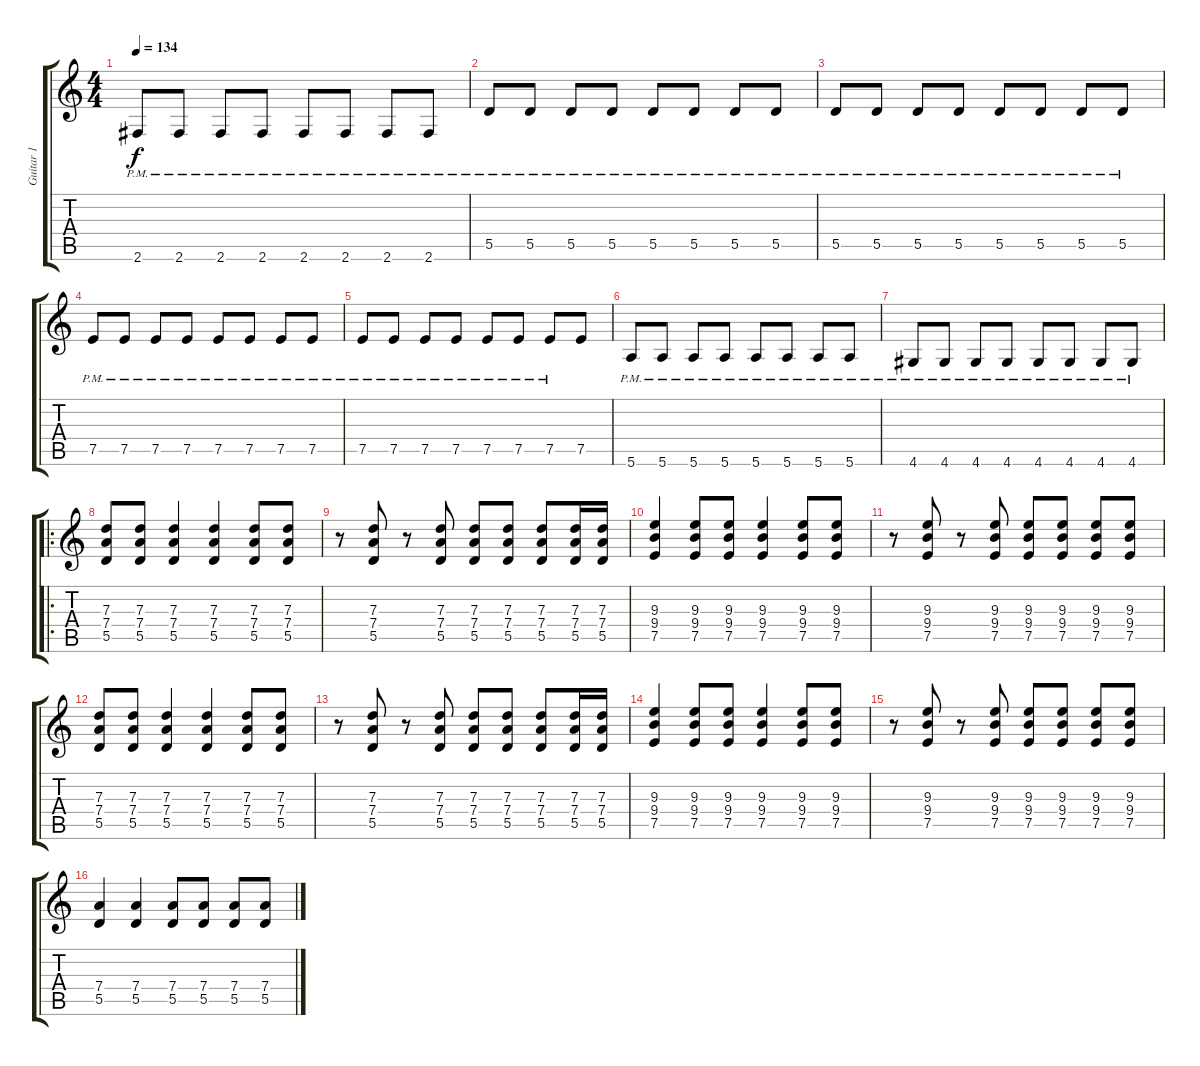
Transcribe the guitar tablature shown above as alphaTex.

\track ("Guitar 1" "Guitar 1") {instrument distortionguitar}
\staff {score tabs}
\tuning (E4 B3 G3 D3 A2 E2) {hide}
\ts (4 4)
\tempo 134
\clef g2
\ks c
2.6{pm}.8{dy f} 2.6{pm}.8 2.6{pm}.8 2.6{pm}.8 2.6{pm}.8 2.6{pm}.8 2.6{pm}.8 2.6{pm}.8 |
5.5{pm}.8 5.5{pm}.8 5.5{pm}.8 5.5{pm}.8 5.5{pm}.8 5.5{pm}.8 5.5{pm}.8 5.5{pm}.8 |
5.5{pm}.8 5.5{pm}.8 5.5{pm}.8 5.5{pm}.8 5.5{pm}.8 5.5{pm}.8 5.5{pm}.8 5.5{pm}.8 |
7.5{pm}.8 7.5{pm}.8 7.5{pm}.8 7.5{pm}.8 7.5{pm}.8 7.5{pm}.8 7.5{pm}.8 7.5{pm}.8 |
7.5{pm}.8 7.5{pm}.8 7.5{pm}.8 7.5{pm}.8 7.5{pm}.8 7.5{pm}.8 7.5{pm}.8 7.5.8 |
5.6{pm}.8 5.6{pm}.8 5.6{pm}.8 5.6{pm}.8 5.6{pm}.8 5.6{pm}.8 5.6{pm}.8 5.6{pm}.8 |
4.6{pm}.8 4.6{pm}.8 4.6{pm}.8 4.6{pm}.8 4.6{pm}.8 4.6{pm}.8 4.6{pm}.8 4.6{pm}.8 |
\ro
(7.3 7.4 5.5).8 (7.3 7.4 5.5).8 (7.3 7.4 5.5).4 (7.3 7.4 5.5).4 (7.3 7.4 5.5).8 (7.3 7.4 5.5).8 |
r.8 (7.3 7.4 5.5).8 r.8 (7.3 7.4 5.5).8 (7.3 7.4 5.5).8 (7.3 7.4 5.5).8 (7.3 7.4 5.5).8 (7.3 7.4 5.5).16 (7.3 7.4 5.5).16 |
(9.3 9.4 7.5).4 (9.3 9.4 7.5).8 (9.3 9.4 7.5).8 (9.3 9.4 7.5).4 (9.3 9.4 7.5).8 (9.3 9.4 7.5).8 |
r.8 (9.3 9.4 7.5).8 r.8 (9.3 9.4 7.5).8 (9.3 9.4 7.5).8 (9.3 9.4 7.5).8 (9.3 9.4 7.5).8 (9.3 9.4 7.5).8 |
(7.3 7.4 5.5).8 (7.3 7.4 5.5).8 (7.3 7.4 5.5).4 (7.3 7.4 5.5).4 (7.3 7.4 5.5).8 (7.3 7.4 5.5).8 |
r.8 (7.3 7.4 5.5).8 r.8 (7.3 7.4 5.5).8 (7.3 7.4 5.5).8 (7.3 7.4 5.5).8 (7.3 7.4 5.5).8 (7.3 7.4 5.5).16 (7.3 7.4 5.5).16 |
(9.3 9.4 7.5).4 (9.3 9.4 7.5).8 (9.3 9.4 7.5).8 (9.3 9.4 7.5).4 (9.3 9.4 7.5).8 (9.3 9.4 7.5).8 |
r.8 (9.3 9.4 7.5).8 r.8 (9.3 9.4 7.5).8 (9.3 9.4 7.5).8 (9.3 9.4 7.5).8 (9.3 9.4 7.5).8 (9.3 9.4 7.5).8 |
(7.4 5.5).4 (7.4 5.5).4 (7.4 5.5).8 (7.4 5.5).8 (7.4 5.5).8 (7.4 5.5).8
